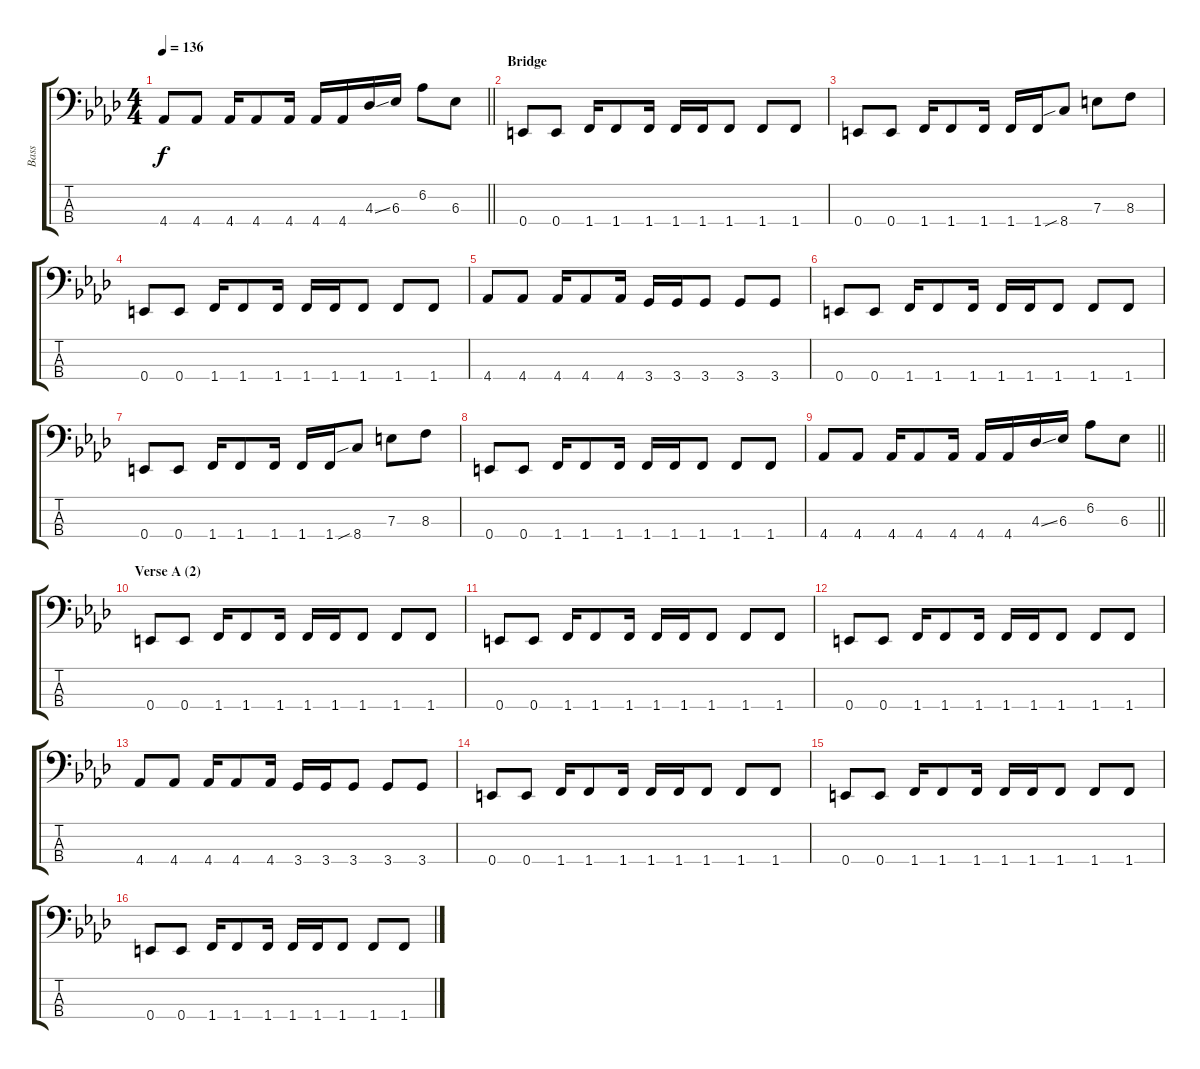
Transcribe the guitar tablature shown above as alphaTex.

\track ("Bass" "Bass") {instrument electricbasspick}
\staff {score tabs}
\tuning (G2 D2 A1 E1) {hide}
\ts (4 4)
\tempo 136
\clef f4
\barLineRight lightlight
\ks ab
4.4.8{dy f} 4.4.8 4.4.16 4.4.8 4.4.16 4.4.16 4.4.16 4.3{ss}.16 6.3.16 6.2.8 6.3.8 |
\section ("" "Bridge")
0.4.8 0.4.8 1.4.16 1.4.8 1.4.16 1.4.16 1.4.16 1.4.8 1.4.8 1.4.8 |
0.4.8 0.4.8 1.4.16 1.4.8 1.4.16 1.4.16 1.4.16 8.4{sib}.8 7.3.8 8.3.8 |
0.4.8 0.4.8 1.4.16 1.4.8 1.4.16 1.4.16 1.4.16 1.4.8 1.4.8 1.4.8 |
4.4.8 4.4.8 4.4.16 4.4.8 4.4.16 3.4.16 3.4.16 3.4.8 3.4.8 3.4.8 |
0.4.8 0.4.8 1.4.16 1.4.8 1.4.16 1.4.16 1.4.16 1.4.8 1.4.8 1.4.8 |
0.4.8 0.4.8 1.4.16 1.4.8 1.4.16 1.4.16 1.4.16 8.4{sib}.8 7.3.8 8.3.8 |
0.4.8 0.4.8 1.4.16 1.4.8 1.4.16 1.4.16 1.4.16 1.4.8 1.4.8 1.4.8 |
\barLineRight lightlight
4.4.8 4.4.8 4.4.16 4.4.8 4.4.16 4.4.16 4.4.16 4.3{ss}.16 6.3.16 6.2.8 6.3.8 |
\section ("" "Verse A (2)")
0.4.8 0.4.8 1.4.16 1.4.8 1.4.16 1.4.16 1.4.16 1.4.8 1.4.8 1.4.8 |
0.4.8 0.4.8 1.4.16 1.4.8 1.4.16 1.4.16 1.4.16 1.4.8 1.4.8 1.4.8 |
0.4.8 0.4.8 1.4.16 1.4.8 1.4.16 1.4.16 1.4.16 1.4.8 1.4.8 1.4.8 |
4.4.8 4.4.8 4.4.16 4.4.8 4.4.16 3.4.16 3.4.16 3.4.8 3.4.8 3.4.8 |
0.4.8 0.4.8 1.4.16 1.4.8 1.4.16 1.4.16 1.4.16 1.4.8 1.4.8 1.4.8 |
0.4.8 0.4.8 1.4.16 1.4.8 1.4.16 1.4.16 1.4.16 1.4.8 1.4.8 1.4.8 |
0.4.8 0.4.8 1.4.16 1.4.8 1.4.16 1.4.16 1.4.16 1.4.8 1.4.8 1.4.8
